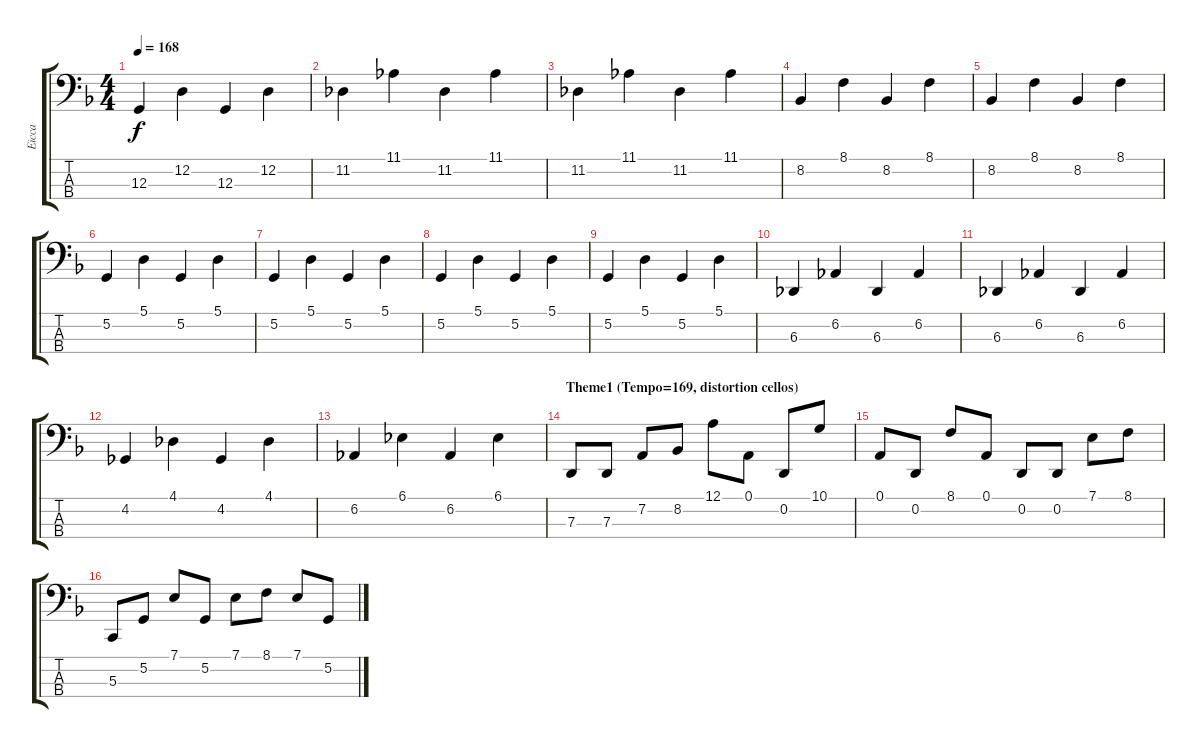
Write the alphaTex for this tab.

\track ("Eicca" "Eicca") {instrument cello}
\staff {score tabs}
\tuning (A2 D2 G1 C1) {hide}
\ts (4 4)
\tempo 168
\clef f4
\ks f
12.3.4{dy f} 12.2.4 12.3.4 12.2.4 |
11.2.4 11.1.4 11.2.4 11.1.4 |
11.2.4 11.1.4 11.2.4 11.1.4 |
8.2.4 8.1.4 8.2.4 8.1.4 |
8.2.4 8.1.4 8.2.4 8.1.4 |
5.2.4 5.1.4 5.2.4 5.1.4 |
5.2.4 5.1.4 5.2.4 5.1.4 |
5.2.4 5.1.4 5.2.4 5.1.4 |
5.2.4 5.1.4 5.2.4 5.1.4 |
6.3.4 6.2.4 6.3.4 6.2.4 |
6.3.4 6.2.4 6.3.4 6.2.4 |
4.2.4 4.1.4 4.2.4 4.1.4 |
6.2.4 6.1.4 6.2.4 6.1.4 |
\section ("" "Theme1 (Tempo=169, distortion cellos)")
7.3.8{volume 16 instrument distortionguitar} 7.3.8 7.2.8 8.2.8 12.1.8 0.1.8 0.2.8 10.1.8 |
0.1.8 0.2.8 8.1.8 0.1.8 0.2.8 0.2.8 7.1.8 8.1.8 |
5.3.8 5.2.8 7.1.8 5.2.8 7.1.8 8.1.8 7.1.8 5.2.8
